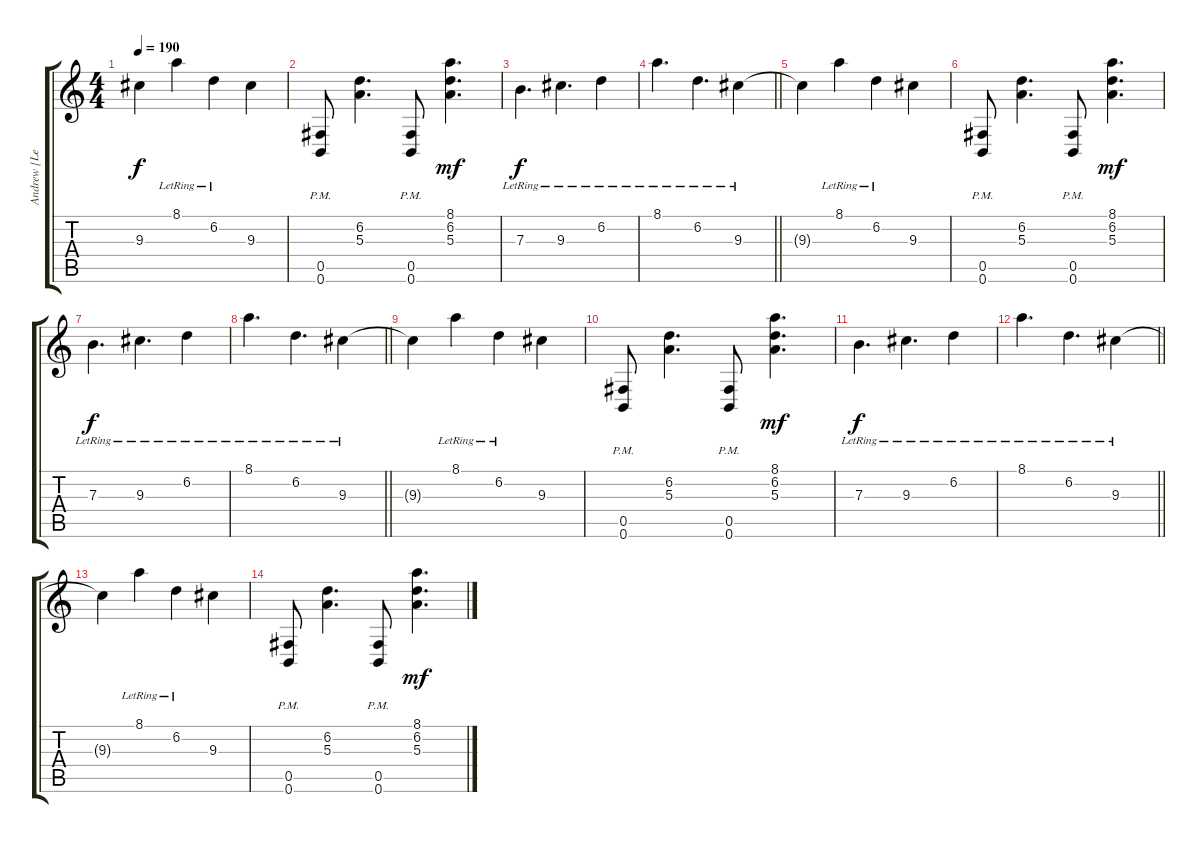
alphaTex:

\track ("Andrew [Lead]" "Andrew [Le") {instrument distortionguitar}
\staff {score tabs}
\tuning (Db4 Ab3 E3 B2 Gb2 B1) {hide}
\ts (4 4)
\tempo 190
\clef g2
\ks c
9.3{t}.4{dy f} 8.1{lr}.4 6.2{lr}.4 9.3.4 |
(0.5{pm} 0.6{pm}).8 (6.2 5.3).4{d} (0.5{pm} 0.6{pm}).8 (8.1 6.2 5.3).4{d dy mf} |
7.3{lr}.4{d dy f} 9.3{lr}.4{d} 6.2{lr}.4 |
\barLineRight lightlight
8.1{lr}.4{d} 6.2{lr}.4{d} 9.3{lr}.4 |
9.3{t}.4 8.1{lr}.4 6.2{lr}.4 9.3.4 |
(0.5{pm} 0.6{pm}).8 (6.2 5.3).4{d} (0.5{pm} 0.6{pm}).8 (8.1 6.2 5.3).4{d dy mf} |
7.3{lr}.4{d dy f} 9.3{lr}.4{d} 6.2{lr}.4 |
\barLineRight lightlight
8.1{lr}.4{d} 6.2{lr}.4{d} 9.3{lr}.4 |
9.3{t}.4 8.1{lr}.4 6.2{lr}.4 9.3.4 |
(0.5{pm} 0.6{pm}).8 (6.2 5.3).4{d} (0.5{pm} 0.6{pm}).8 (8.1 6.2 5.3).4{d dy mf} |
7.3{lr}.4{d dy f} 9.3{lr}.4{d} 6.2{lr}.4 |
\barLineRight lightlight
8.1{lr}.4{d} 6.2{lr}.4{d} 9.3{lr}.4 |
9.3{t}.4 8.1{lr}.4 6.2{lr}.4 9.3.4 |
(0.5{pm} 0.6{pm}).8 (6.2 5.3).4{d} (0.5{pm} 0.6{pm}).8 (8.1 6.2 5.3).4{d dy mf}
